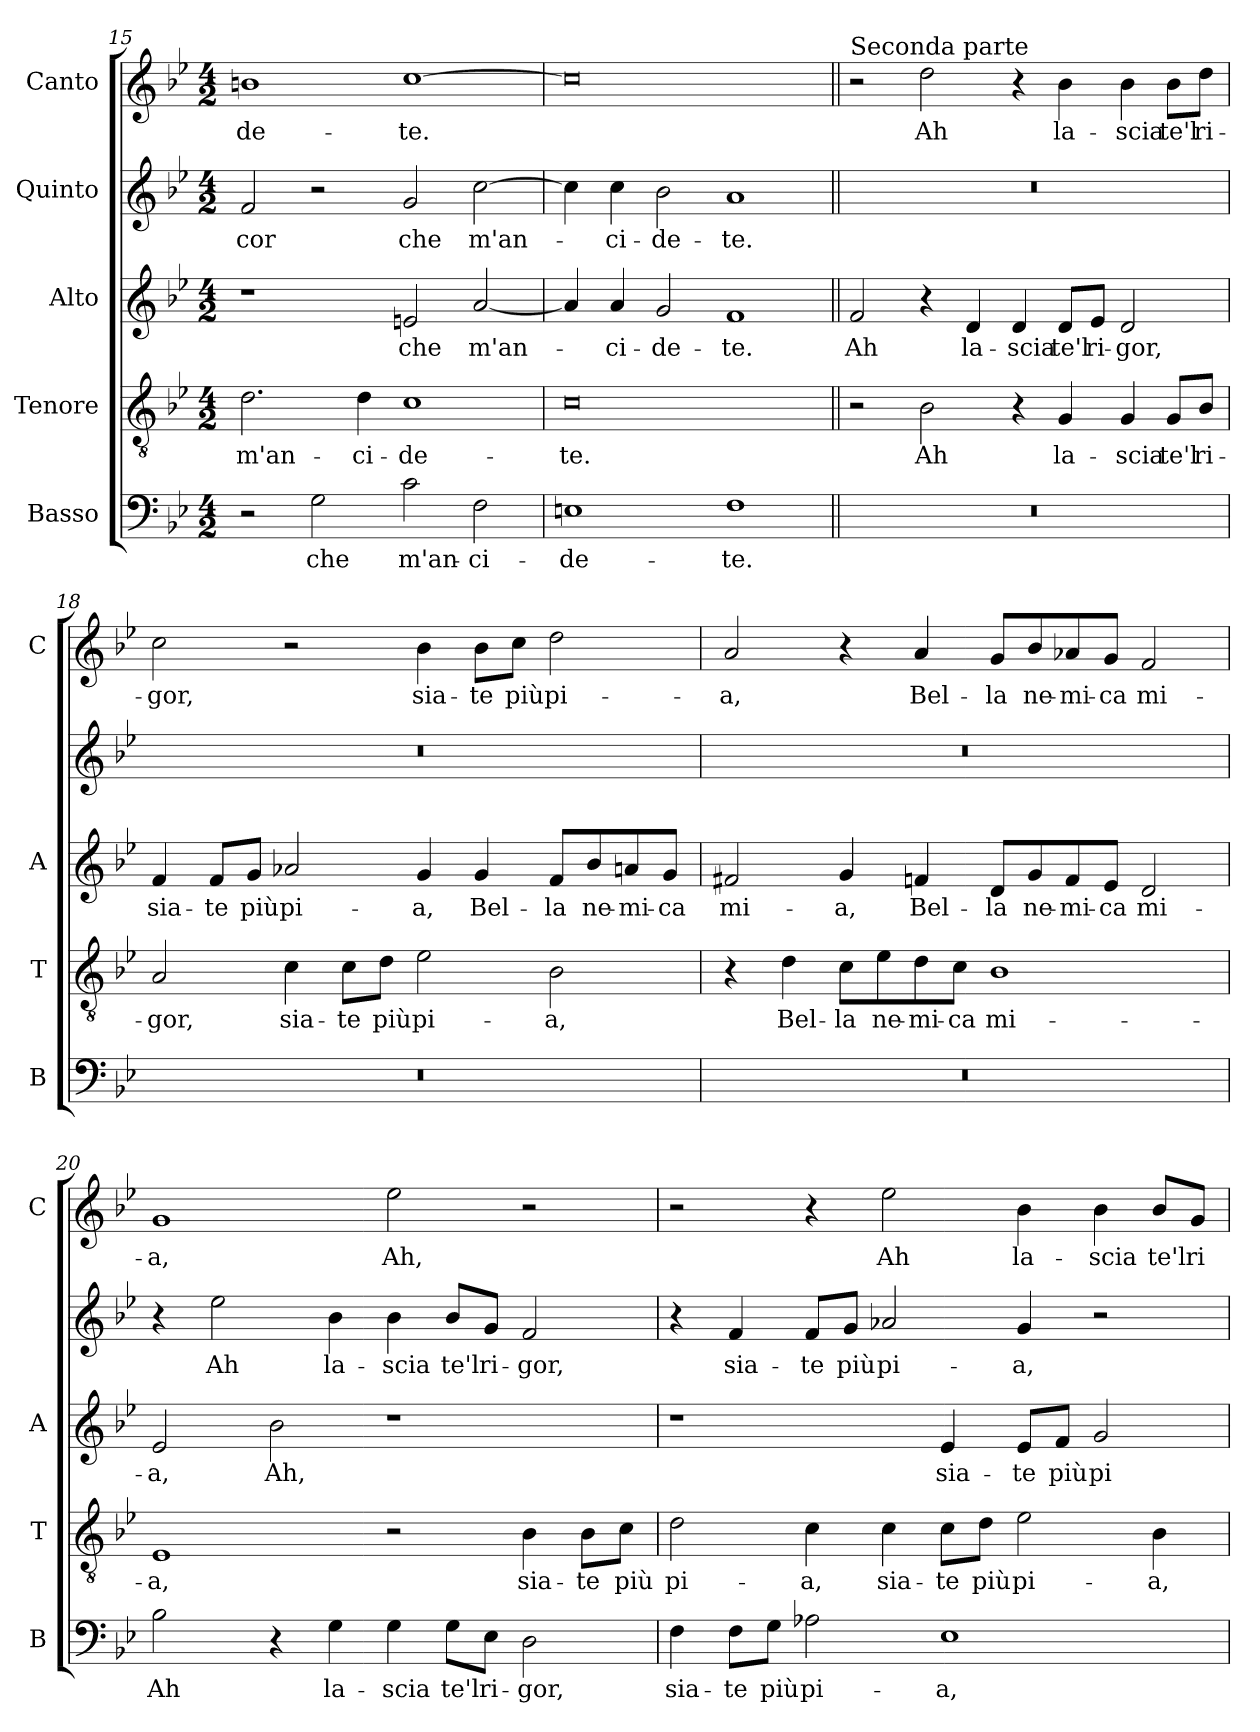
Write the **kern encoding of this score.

**kern	**text	**kern	**text	**kern	**text	**kern	**text	**kern	**text
*part5	*part5	*part4	*part4	*part3	*part3	*part2	*part2	*part1	*part1
*staff5	*staff5	*staff4	*staff4	*staff3	*staff3	*staff2	*staff2	*staff1	*staff1
*I"Basso	*	*I"Tenore	*	*I"Alto	*	*I"Quinto	*	*I"Canto	*
*I'B	*	*I'T	*	*I'A	*	*	*	*I'C	*
!!LO:LB:g=z
*clefF4	*	*clefGv2	*	*clefG2	*	*clefG2	*	*clefG2	*
*k[b-e-]	*	*k[b-e-]	*	*k[b-e-]	*	*k[b-e-]	*	*k[b-e-]	*
*B-:	*	*B-:	*	*B-:	*	*B-:	*	*B-:	*
*M4/2	*	*M4/2	*	*M4/2	*	*M4/2	*	*M4/2	*
=15	=15	=15	=15	=15	=15	=15	=15	=15	=15
!	!	!	!LO:LY:b	!	!	!	!LO:LY:b	!	!LO:LY:b
2r	.	2.d\	m'an-	1r	.	2f/	-cor	1bn	-de-
!	!LO:LY:b	!	!	!	!	!	!	!	!
2G\	che	.	.	.	.	2r	.	.	.
!	!	!	!LO:LY:b	!	!	!	!	!	!
.	.	4d\	-ci-	.	.	.	.	.	.
!	!LO:LY:b	!	!LO:LY:b	!	!LO:LY:b	!	!LO:LY:b	!	!LO:LY:b
2c\	m'an-	1c	-de-	2en/	che	2g/	che	[1cc	-te.
!	!LO:LY:b	!	!	!	!LO:LY:b	!	!LO:LY:b	!	!
2F\	-ci-	.	.	[2a/	m'an-	[2cc\	m'an-	.	.
=16	=16	=16	=16	=16	=16	=16	=16	=16	=16
!	!LO:LY:b	!	!LO:LY:b	!	!	!	!	!	!
1En	-de-	0c	-te.	4a/]	.	4cc\]	.	0cc]	.
!	!	!	!	!	!LO:LY:b	!	!LO:LY:b	!	!
.	.	.	.	4a/	-ci-	4cc\	-ci-	.	.
!	!	!	!	!	!LO:LY:b	!	!LO:LY:b	!	!
.	.	.	.	2g/	-de-	2b-\	-de-	.	.
!	!LO:LY:b	!	!	!	!LO:LY:b	!	!LO:LY:b	!	!
1F	-te.	.	.	1f	-te.	1a	-te.	.	.
=17||	=17||	=17||	=17||	=17||	=17||	=17||	=17||	=17||	=17||
!	!	!	!	!	!	!	!	!LO:TX:a:t=Seconda parte	!
!	!	!	!	!	!LO:LY:b	!	!	!	!
0r	.	2r	.	2f/	Ah	0r	.	2r	.
!	!	!	!LO:LY:b	!	!	!	!	!	!LO:LY:b
.	.	2B-\	Ah	4r	.	.	.	2dd\	Ah
!	!	!	!	!	!LO:LY:b	!	!	!	!
.	.	.	.	4d/	la-	.	.	.	.
!	!	!	!	!	!LO:LY:b	!	!	!	!
.	.	4r	.	4d/	-scia	.	.	4r	.
!	!	!	!LO:LY:b	!	!LO:LY:b	!	!	!	!LO:LY:b
.	.	4G/	la-	8d/L	te'l	.	.	4b-\	la-
!	!	!	!	!	!LO:LY:b	!	!	!	!
.	.	.	.	8e-/J	ri-	.	.	.	.
!	!	!	!LO:LY:b	!	!LO:LY:b	!	!	!	!LO:LY:b
.	.	4G/	-scia	2d/	-gor,	.	.	4b-\	-scia
!	!	!	!LO:LY:b	!	!	!	!	!	!LO:LY:b
.	.	8G/L	te'l	.	.	.	.	8b-\L	te'l
!	!	!	!LO:LY:b	!	!	!	!	!	!LO:LY:b
.	.	8B-/J	ri-	.	.	.	.	8dd\J	ri-
!!LO:LB:g=z
=18	=18	=18	=18	=18	=18	=18	=18	=18	=18
!	!	!	!LO:LY:b	!	!LO:LY:b	!	!	!	!LO:LY:b
0r	.	2A/	-gor,	4f/	sia-	0r	.	2cc\	-gor,
!	!	!	!	!	!LO:LY:b	!	!	!	!
.	.	.	.	8f/L	-te	.	.	.	.
!	!	!	!	!	!LO:LY:b	!	!	!	!
.	.	.	.	8g/J	più	.	.	.	.
!	!	!	!LO:LY:b	!	!LO:LY:b	!	!	!	!
.	.	4c\	sia-	2a-X/	pi-	.	.	2r	.
!	!	!	!LO:LY:b	!	!	!	!	!	!
.	.	8c\L	-te	.	.	.	.	.	.
!	!	!	!LO:LY:b	!	!	!	!	!	!
.	.	8d\J	più	.	.	.	.	.	.
!	!	!	!LO:LY:b	!	!LO:LY:b	!	!	!	!LO:LY:b
.	.	2e-\	pi-	4g/	-a,	.	.	4b-\	sia-
!	!	!	!	!	!LO:LY:b	!	!	!	!LO:LY:b
.	.	.	.	4g/	Bel-	.	.	8b-\L	-te
!	!	!	!	!	!	!	!	!	!LO:LY:b
.	.	.	.	.	.	.	.	8cc\J	più
!	!	!	!LO:LY:b	!	!LO:LY:b	!	!	!	!LO:LY:b
.	.	2B-\	-a,	8f/L	-la	.	.	2dd\	pi-
!	!	!	!	!	!LO:LY:b	!	!	!	!
.	.	.	.	8b-/	ne-	.	.	.	.
!	!	!	!	!	!LO:LY:b	!	!	!	!
.	.	.	.	8an/	-mi-	.	.	.	.
!	!	!	!	!	!LO:LY:b	!	!	!	!
.	.	.	.	8g/J	-ca	.	.	.	.
=19	=19	=19	=19	=19	=19	=19	=19	=19	=19
!	!	!	!	!	!LO:LY:b	!	!	!	!LO:LY:b
0r	.	4r	.	2f#X/	mi-	0r	.	2a/	-a,
!	!	!	!LO:LY:b	!	!	!	!	!	!
.	.	4d\	Bel-	.	.	.	.	.	.
!	!	!	!LO:LY:b	!	!LO:LY:b	!	!	!	!
.	.	8c\L	-la	4g/	-a,	.	.	4r	.
!	!	!	!LO:LY:b	!	!	!	!	!	!
.	.	8e-\	ne-	.	.	.	.	.	.
!	!	!	!LO:LY:b	!	!LO:LY:b	!	!	!	!LO:LY:b
.	.	8d\	-mi-	4fn/	Bel-	.	.	4a/	Bel-
!	!	!	!LO:LY:b	!	!	!	!	!	!
.	.	8c\J	-ca	.	.	.	.	.	.
!	!	!	!LO:LY:b	!	!LO:LY:b	!	!	!	!LO:LY:b
.	.	1B-	mi-	8d/L	-la	.	.	8g/L	-la
!	!	!	!	!	!LO:LY:b	!	!	!	!LO:LY:b
.	.	.	.	8g/	ne-	.	.	8b-/	ne-
!	!	!	!	!	!LO:LY:b	!	!	!	!LO:LY:b
.	.	.	.	8f/	-mi-	.	.	8a-X/	-mi-
!	!	!	!	!	!LO:LY:b	!	!	!	!LO:LY:b
.	.	.	.	8e-/J	-ca	.	.	8g/J	-ca
!	!	!	!	!	!LO:LY:b	!	!	!	!LO:LY:b
.	.	.	.	2d/	mi-	.	.	2f/	mi-
=20	=20	=20	=20	=20	=20	=20	=20	=20	=20
!	!LO:LY:b	!	!LO:LY:b	!	!LO:LY:b	!	!	!	!LO:LY:b
2B-\	Ah	1E-	-a,	2e-/	-a,	4r	.	1g	-a,
!	!	!	!	!	!	!	!LO:LY:b	!	!
.	.	.	.	.	.	2ee-\	Ah	.	.
!	!	!	!	!	!LO:LY:b	!	!	!	!
4r	.	.	.	2b-\	Ah,	.	.	.	.
!	!LO:LY:b	!	!	!	!	!	!LO:LY:b	!	!
4G\	la-	.	.	.	.	4b-\	la-	.	.
!	!LO:LY:b	!	!	!	!	!	!LO:LY:b	!	!LO:LY:b
4G\	-scia	2r	.	1r	.	4b-\	-scia	2ee-\	Ah,
!	!LO:LY:b	!	!	!	!	!	!LO:LY:b	!	!
8G\L	te'l	.	.	.	.	8b-/L	te'l	.	.
!	!LO:LY:b	!	!	!	!	!	!LO:LY:b	!	!
8E-\J	ri-	.	.	.	.	8g/J	ri-	.	.
!	!LO:LY:b	!	!LO:LY:b	!	!	!	!LO:LY:b	!	!
2D\	-gor,	4B-\	sia-	.	.	2f/	-gor,	2r	.
!	!	!	!LO:LY:b	!	!	!	!	!	!
.	.	8B-\L	-te	.	.	.	.	.	.
!	!	!	!LO:LY:b	!	!	!	!	!	!
.	.	8c\J	più	.	.	.	.	.	.
!!LO:PB:g=z
=21	=21	=21	=21	=21	=21	=21	=21	=21	=21
!	!LO:LY:b	!	!LO:LY:b	!	!	!	!	!	!
4F\	sia-	2d\	pi-	1r	.	4r	.	2r	.
!	!LO:LY:b	!	!	!	!	!	!LO:LY:b	!	!
8F\L	-te	.	.	.	.	4f/	sia-	.	.
!	!LO:LY:b	!	!	!	!	!	!	!	!
8G\J	più	.	.	.	.	.	.	.	.
!	!LO:LY:b	!	!LO:LY:b	!	!	!	!LO:LY:b	!	!
2A-X\	pi-	4c\	-a,	.	.	8f/L	-te	4r	.
!	!	!	!	!	!	!	!LO:LY:b	!	!
.	.	.	.	.	.	8g/J	più	.	.
!	!	!	!LO:LY:b	!	!	!	!LO:LY:b	!	!LO:LY:b
.	.	4c\	sia-	.	.	2a-X/	pi-	2ee-\	Ah
!	!LO:LY:b	!	!LO:LY:b	!	!LO:LY:b	!	!	!	!
1E-	-a,	8c\L	-te	4e-/	sia-	.	.	.	.
!	!	!	!LO:LY:b	!	!	!	!	!	!
.	.	8d\J	più	.	.	.	.	.	.
!	!	!	!LO:LY:b	!	!LO:LY:b	!	!LO:LY:b	!	!LO:LY:b
.	.	2e-\	pi-	8e-/L	-te	4g/	-a,	4b-\	la-
!	!	!	!	!	!LO:LY:b	!	!	!	!
.	.	.	.	8f/J	più	.	.	.	.
!	!	!	!	!	!LO:LY:b	!	!	!	!LO:LY:b
.	.	.	.	2g/	pi-	2r	.	4b-\	-scia
!	!	!	!LO:LY:b	!	!	!	!	!	!LO:LY:b
.	.	4B-\	-a,	.	.	.	.	8b-/L	te'l
!	!	!	!	!	!	!	!	!	!LO:LY:b
.	.	.	.	.	.	.	.	8g/J	ri-
=	=	=	=	=	=	=	=	=	=
*-	*-	*-	*-	*-	*-	*-	*-	*-	*-
